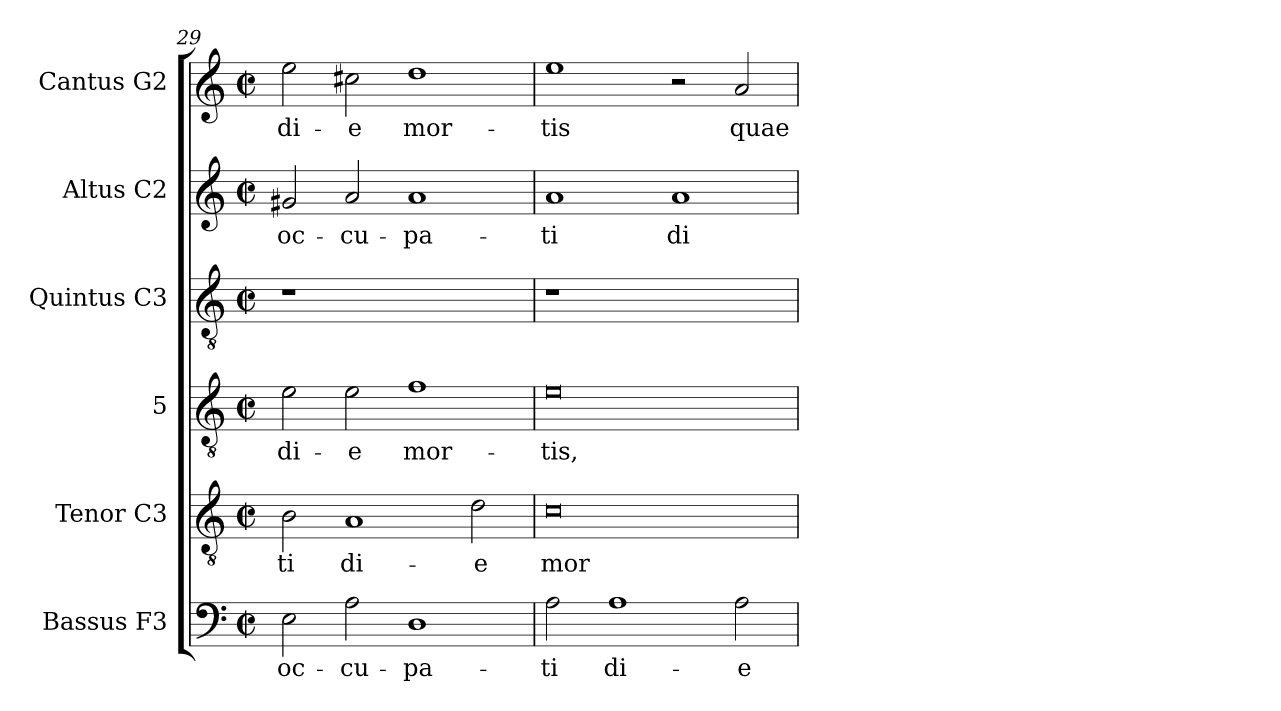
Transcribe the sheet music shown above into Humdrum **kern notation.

**kern	**text	**kern	**text	**kern	**text	**kern	**kern	**text	**kern	**text
*part6	*part6	*part5	*part5	*part4	*part4	*part3	*part2	*part2	*part1	*part1
*staff6	*staff6	*staff5	*staff5	*staff4	*staff4	*staff3	*staff2	*staff2	*staff1	*staff1
*I"Bassus  F3	*	*I"Tenor  C3	*	*I"5	*	*I"Quintus  C3	*I"Altus  C2	*	*I"Cantus  G2	*
*I'B	*	*I'T	*	*	*	*	*I'A	*	*I'C	*
!!LO:PB:g=z
*clefF4	*	*clefGv2	*	*clefGv2	*	*clefGv2	*clefG2	*	*clefG2	*
*k[]	*	*k[]	*	*k[]	*	*k[]	*k[]	*	*k[]	*
*C:	*	*C:	*	*C:	*	*C:	*C:	*	*C:	*
*M2/2	*	*M2/2	*	*M2/2	*	*M2/2	*M2/2	*	*M2/2	*
*met(c|)	*	*met(c|)	*	*met(c|)	*	*met(c|)	*met(c|)	*	*met(c|)	*
=29	=29	=29	=29	=29	=29	=29	=29	=29	=29	=29
!	!LO:LY:b:cj	!	!LO:LY:b:cj	!	!LO:LY:b:cj	!	!	!LO:LY:b:cj	!	!LO:LY:b:cj
2E\	-oc-	2B\	-ti	2e\	di-	1r	2g#X/	-oc-	2ee\	di-
!	!LO:LY:b:cj	!	!LO:LY:b:cj	!	!LO:LY:b:cj	!	!	!LO:LY:b:cj	!	!LO:LY:b:cj
2A\	-cu-	1A	di-	2e\	-e	.	2a/	-cu-	2cc#X\	-e
!	!LO:LY:b:cj	!	!	!	!LO:LY:b:cj	!	!	!LO:LY:b:cj	!	!LO:LY:b:cj
1D	-pa-	.	.	1f	mor-	1ryy	1a	-pa-	1dd	mor-
!	!	!	!LO:LY:b:cj	!	!	!	!	!	!	!
.	.	2d\	-e	.	.	.	.	.	.	.
=30	=30	=30	=30	=30	=30	=30	=30	=30	=30	=30
!	!LO:LY:b:cj	!	!LO:LY:b:cj	!	!LO:LY:b:cj	!	!	!LO:LY:b:cj	!	!LO:LY:b:cj
2A\	-ti	0c	mor-	0e	-tis,	1r	1a	-ti	1ee	-tis
!	!LO:LY:b:cj	!	!	!	!	!	!	!	!	!
1A	di-	.	.	.	.	.	.	.	.	.
!	!	!	!	!	!	!	!	!LO:LY:b:cj	!	!
.	.	.	.	.	.	1ryy	1a	di-	2r	.
!	!LO:LY:b:cj	!	!	!	!	!	!	!	!	!LO:LY:b:cj
2A\	-e	.	.	.	.	.	.	.	2a/	quae-
=	=	=	=	=	=	=	=	=	=	=
*-	*-	*-	*-	*-	*-	*-	*-	*-	*-	*-
